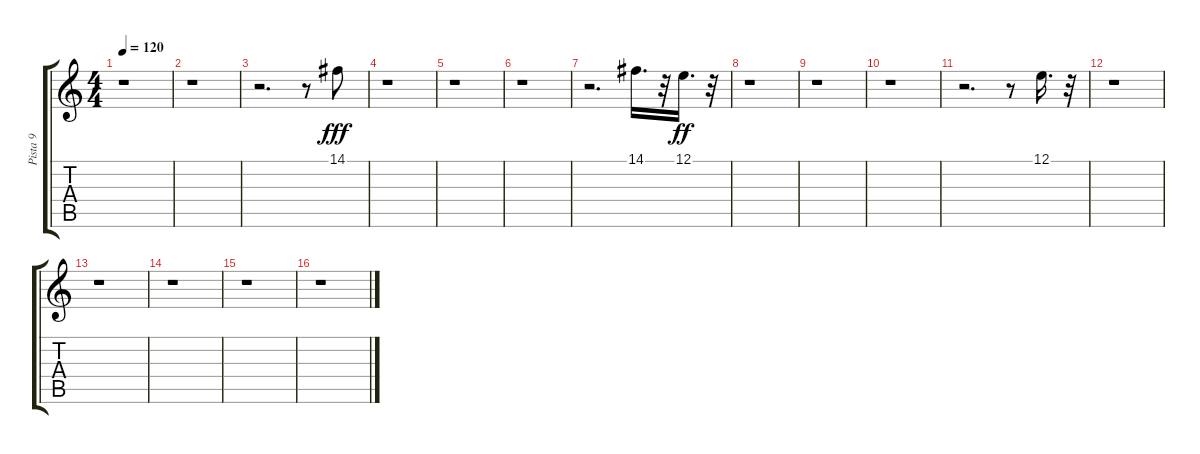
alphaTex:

\track ("Pista 9" "Pista 9") {instrument orchestrahit}
\staff {score tabs}
\tuning (E4 B3 G3 D3 A2 E2) {hide}
\ts (4 4)
\tempo 120
\clef g2
\ks c
r.1{dy fff} |
r.1 |
r.2{d} r.8 14.1.8 |
r.1 |
r.1 |
r.1 |
r.2{d} 14.1.16{d} r.32 12.1.16{d dy ff} r.32 |
r.1 |
r.1 |
r.1 |
r.2{d} r.8 12.1.16{d} r.32 |
r.1 |
r.1 |
r.1 |
r.1 |
r.1
